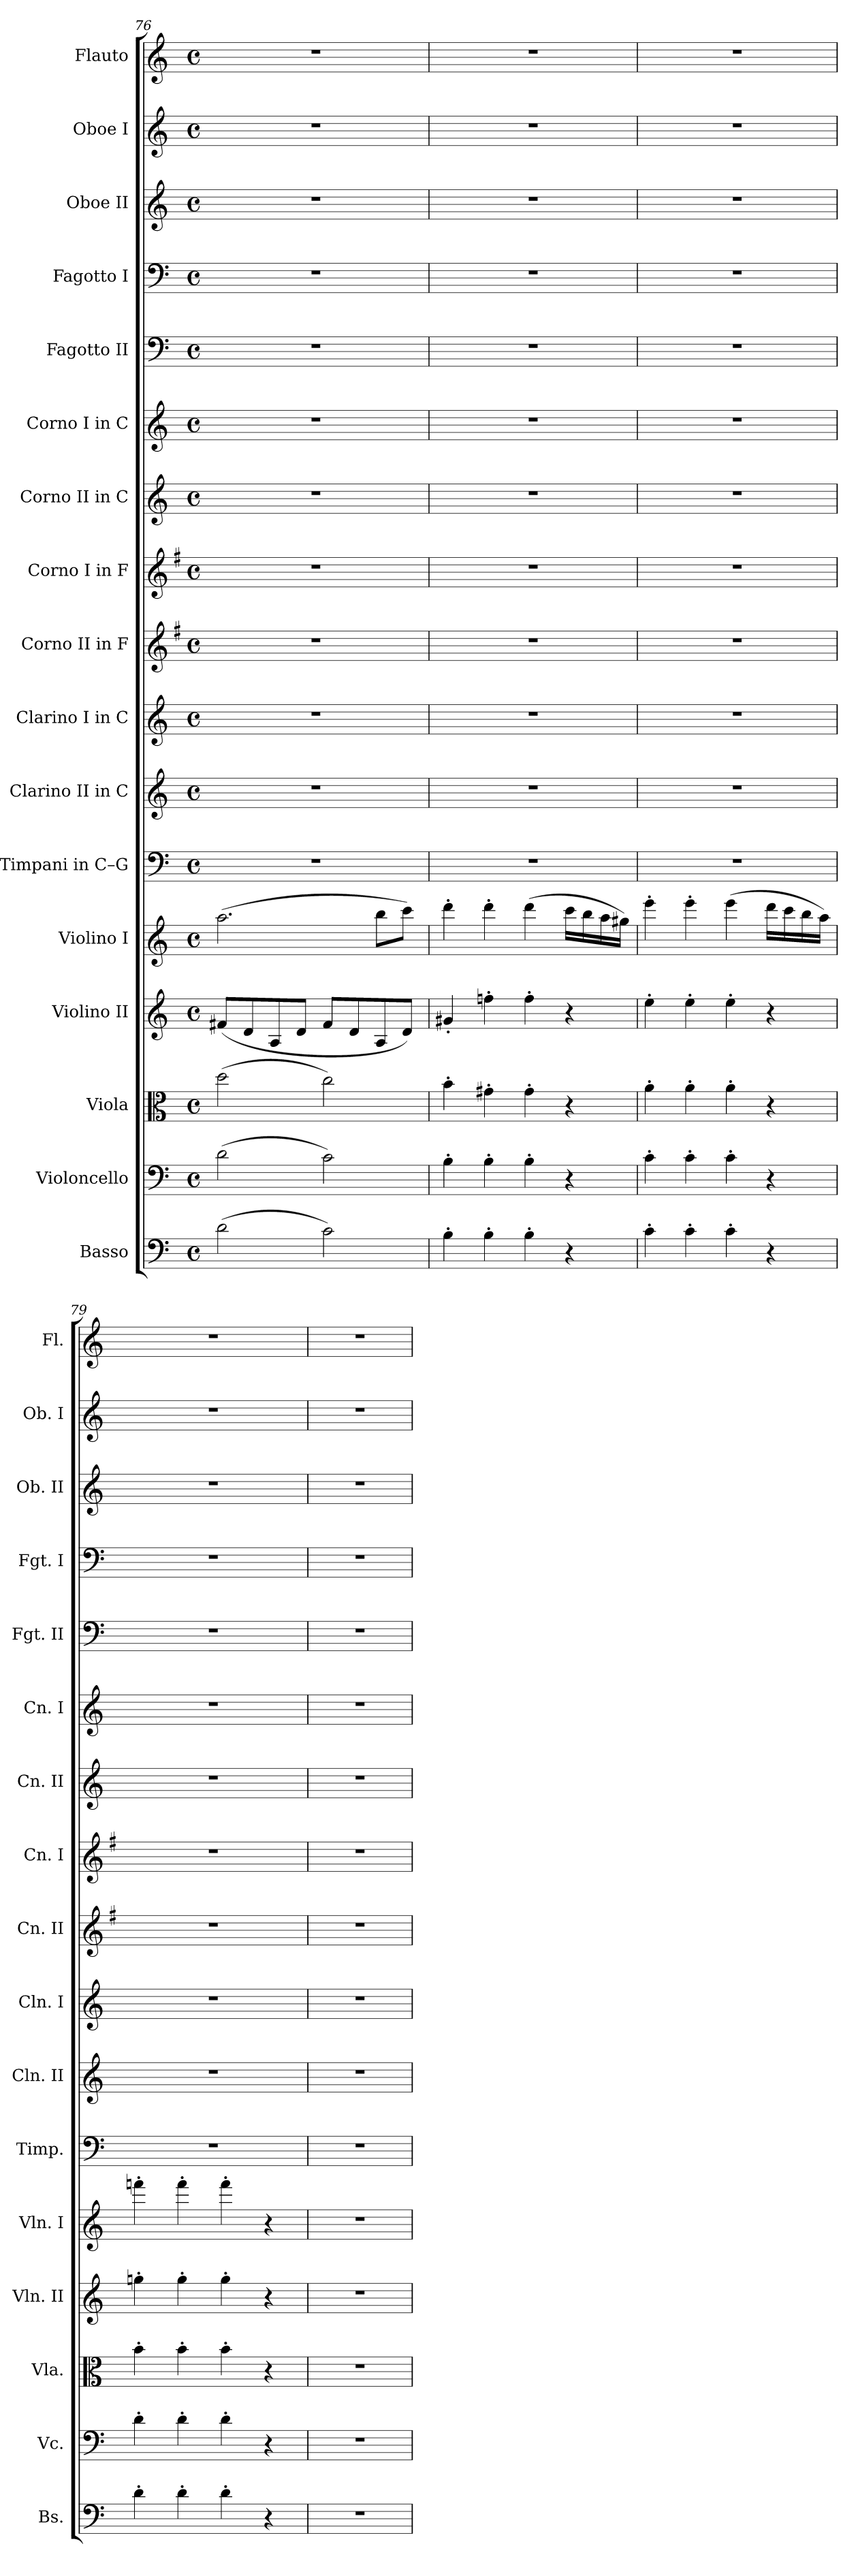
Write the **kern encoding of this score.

**kern	**kern	**kern	**kern	**kern	**kern	**kern	**kern	**kern	**kern	**kern	**kern	**kern	**kern	**kern	**kern	**kern
*part17	*part16	*part15	*part14	*part13	*part12	*part11	*part10	*part9	*part8	*part7	*part6	*part5	*part4	*part3	*part2	*part1
*staff17	*staff16	*staff15	*staff14	*staff13	*staff12	*staff11	*staff10	*staff9	*staff8	*staff7	*staff6	*staff5	*staff4	*staff3	*staff2	*staff1
*I"Basso	*I"Violoncello	*I"Viola	*I"Violino II	*I"Violino I	*I"Timpani in C–G	*I"Clarino II in C	*I"Clarino I in C	*I"Corno II in F	*I"Corno I in F	*I"Corno II in C	*I"Corno I in C	*I"Fagotto II	*I"Fagotto I	*I"Oboe II	*I"Oboe I	*I"Flauto
*I'Bs.	*I'Vc.	*I'Vla.	*I'Vln. II	*I'Vln. I	*I'Timp.	*I'Cln. II	*I'Cln. I	*I'Cn. II	*I'Cn. I	*I'Cn. II	*I'Cn. I	*I'Fgt. II	*I'Fgt. I	*I'Ob. II	*I'Ob. I	*I'Fl.
!!LO:PB:g=z
*clefF4	*clefF4	*clefC3	*clefG2	*clefG2	*clefF4	*clefG2	*clefG2	*clefG2	*clefG2	*clefG2	*clefG2	*clefF4	*clefF4	*clefG2	*clefG2	*clefG2
*ITrd7c12	*	*	*	*	*	*	*	*ITrd4c7	*ITrd4c7	*ITrd7c12	*ITrd7c12	*	*	*	*	*
*k[]	*k[]	*k[]	*k[]	*k[]	*k[]	*k[]	*k[]	*k[]	*k[]	*k[]	*k[]	*k[]	*k[]	*k[]	*k[]	*k[]
*M4/4	*M4/4	*M4/4	*M4/4	*M4/4	*M4/4	*M4/4	*M4/4	*M4/4	*M4/4	*M4/4	*M4/4	*M4/4	*M4/4	*M4/4	*M4/4	*M4/4
*met(c)	*met(c)	*met(c)	*met(c)	*met(c)	*met(c)	*met(c)	*met(c)	*met(c)	*met(c)	*met(c)	*met(c)	*met(c)	*met(c)	*met(c)	*met(c)	*met(c)
=76	=76	=76	=76	=76	=76	=76	=76	=76	=76	=76	=76	=76	=76	=76	=76	=76
(2D\	(2d\	(2dd\	(8f#X/L	(2.aa\	1r	1r	1r	1r	1r	1r	1r	1r	1r	1r	1r	1r
.	.	.	8d/	.	.	.	.	.	.	.	.	.	.	.	.	.
.	.	.	8A/	.	.	.	.	.	.	.	.	.	.	.	.	.
.	.	.	8d/J	.	.	.	.	.	.	.	.	.	.	.	.	.
2C\)	2c\)	2cc\)	8f#/L	.	.	.	.	.	.	.	.	.	.	.	.	.
.	.	.	8d/	.	.	.	.	.	.	.	.	.	.	.	.	.
.	.	.	8A/	8bb\L	.	.	.	.	.	.	.	.	.	.	.	.
.	.	.	8d/J)	8ccc\J)	.	.	.	.	.	.	.	.	.	.	.	.
=77	=77	=77	=77	=77	=77	=77	=77	=77	=77	=77	=77	=77	=77	=77	=77	=77
4BB'\	4B'\	4b'\	4g#X'/	4ddd'\	1r	1r	1r	1r	1r	1r	1r	1r	1r	1r	1r	1r
4BB'\	4B'\	4g#X'\	4ffn'\	4ddd'\	.	.	.	.	.	.	.	.	.	.	.	.
4BB'\	4B'\	4g#'\	4ff'\	(4ddd\	.	.	.	.	.	.	.	.	.	.	.	.
4r	4r	4r	4r	16ccc\LL	.	.	.	.	.	.	.	.	.	.	.	.
.	.	.	.	16bb\	.	.	.	.	.	.	.	.	.	.	.	.
.	.	.	.	16aa\	.	.	.	.	.	.	.	.	.	.	.	.
.	.	.	.	16gg#X\JJ)	.	.	.	.	.	.	.	.	.	.	.	.
=78	=78	=78	=78	=78	=78	=78	=78	=78	=78	=78	=78	=78	=78	=78	=78	=78
4C'\	4c'\	4a'\	4ee'\	4eee'\	1r	1r	1r	1r	1r	1r	1r	1r	1r	1r	1r	1r
4C'\	4c'\	4a'\	4ee'\	4eee'\	.	.	.	.	.	.	.	.	.	.	.	.
4C'\	4c'\	4a'\	4ee'\	(4eee\	.	.	.	.	.	.	.	.	.	.	.	.
4r	4r	4r	4r	16ddd\LL	.	.	.	.	.	.	.	.	.	.	.	.
.	.	.	.	16ccc\	.	.	.	.	.	.	.	.	.	.	.	.
.	.	.	.	16bb\	.	.	.	.	.	.	.	.	.	.	.	.
.	.	.	.	16aa\JJ)	.	.	.	.	.	.	.	.	.	.	.	.
=79	=79	=79	=79	=79	=79	=79	=79	=79	=79	=79	=79	=79	=79	=79	=79	=79
4D'\	4d'\	4b'\	4ggn'\	4fffn'\	1r	1r	1r	1r	1r	1r	1r	1r	1r	1r	1r	1r
4D'\	4d'\	4b'\	4gg'\	4fff'\	.	.	.	.	.	.	.	.	.	.	.	.
4D'\	4d'\	4b'\	4gg'\	4fff'\	.	.	.	.	.	.	.	.	.	.	.	.
4r	4r	4r	4r	4r	.	.	.	.	.	.	.	.	.	.	.	.
=80	=80	=80	=80	=80	=80	=80	=80	=80	=80	=80	=80	=80	=80	=80	=80	=80
1r	1r	1r	1r	1r	1r	1r	1r	1r	1r	1r	1r	1r	1r	1r	1r	1r
=	=	=	=	=	=	=	=	=	=	=	=	=	=	=	=	=
*-	*-	*-	*-	*-	*-	*-	*-	*-	*-	*-	*-	*-	*-	*-	*-	*-
